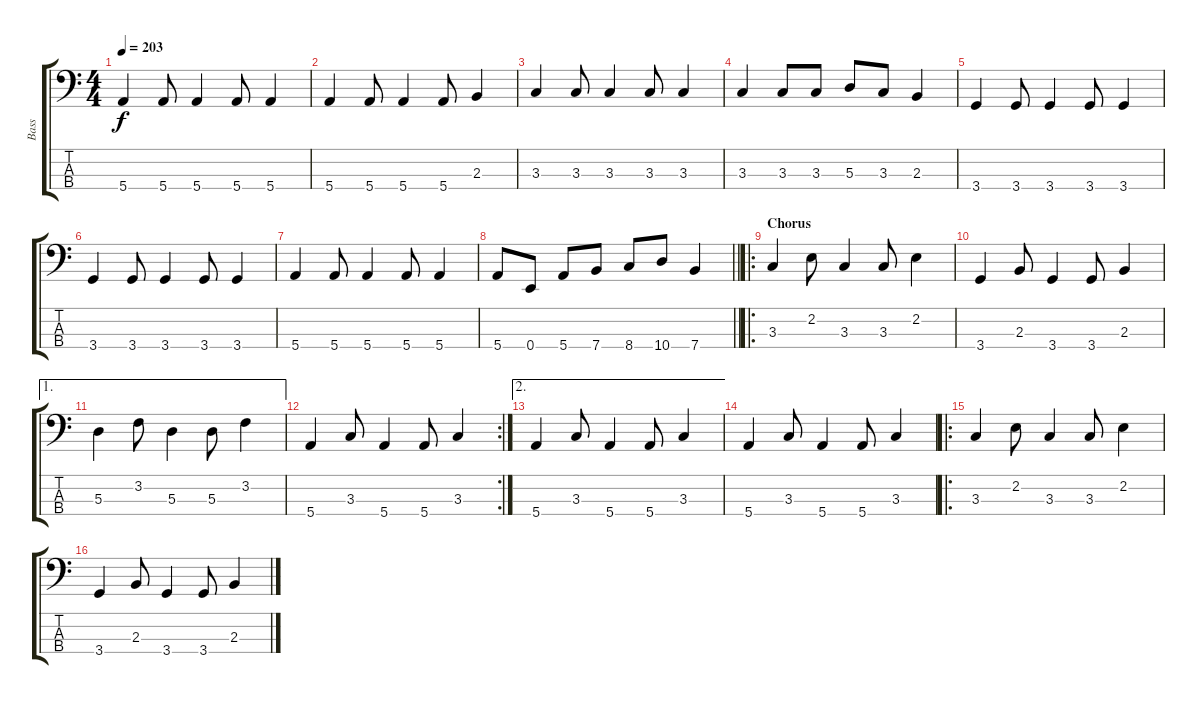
\track ("Bass" "Bass") {instrument electricbassfinger}
\staff {score tabs}
\tuning (G2 D2 A1 E1) {hide}
\ts (4 4)
\tempo 203
\clef f4
\ks c
5.4.4{dy f} 5.4.8 5.4.4 5.4.8 5.4.4 |
5.4.4 5.4.8 5.4.4 5.4.8 2.3.4 |
3.3.4 3.3.8 3.3.4 3.3.8 3.3.4 |
3.3.4 3.3.8 3.3.8 5.3.8 3.3.8 2.3.4 |
3.4.4 3.4.8 3.4.4 3.4.8 3.4.4 |
3.4.4 3.4.8 3.4.4 3.4.8 3.4.4 |
5.4.4 5.4.8 5.4.4 5.4.8 5.4.4 |
\barLineRight lightlight
5.4.8 0.4.8 5.4.8 7.4.8 8.4.8 10.4.8 7.4.4 |
\ro
\section ("" "Chorus")
3.3.4 2.2.8 3.3.4 3.3.8 2.2.4 |
3.4.4 2.3.8 3.4.4 3.4.8 2.3.4 |
\ae 1
5.3.4 3.2.8 5.3.4 5.3.8 3.2.4 |
\rc 2
5.4.4 3.3.8 5.4.4 5.4.8 3.3.4 |
\ae 2
5.4.4 3.3.8 5.4.4 5.4.8 3.3.4 |
5.4.4 3.3.8 5.4.4 5.4.8 3.3.4 |
\ro
3.3.4 2.2.8 3.3.4 3.3.8 2.2.4 |
3.4.4 2.3.8 3.4.4 3.4.8 2.3.4
